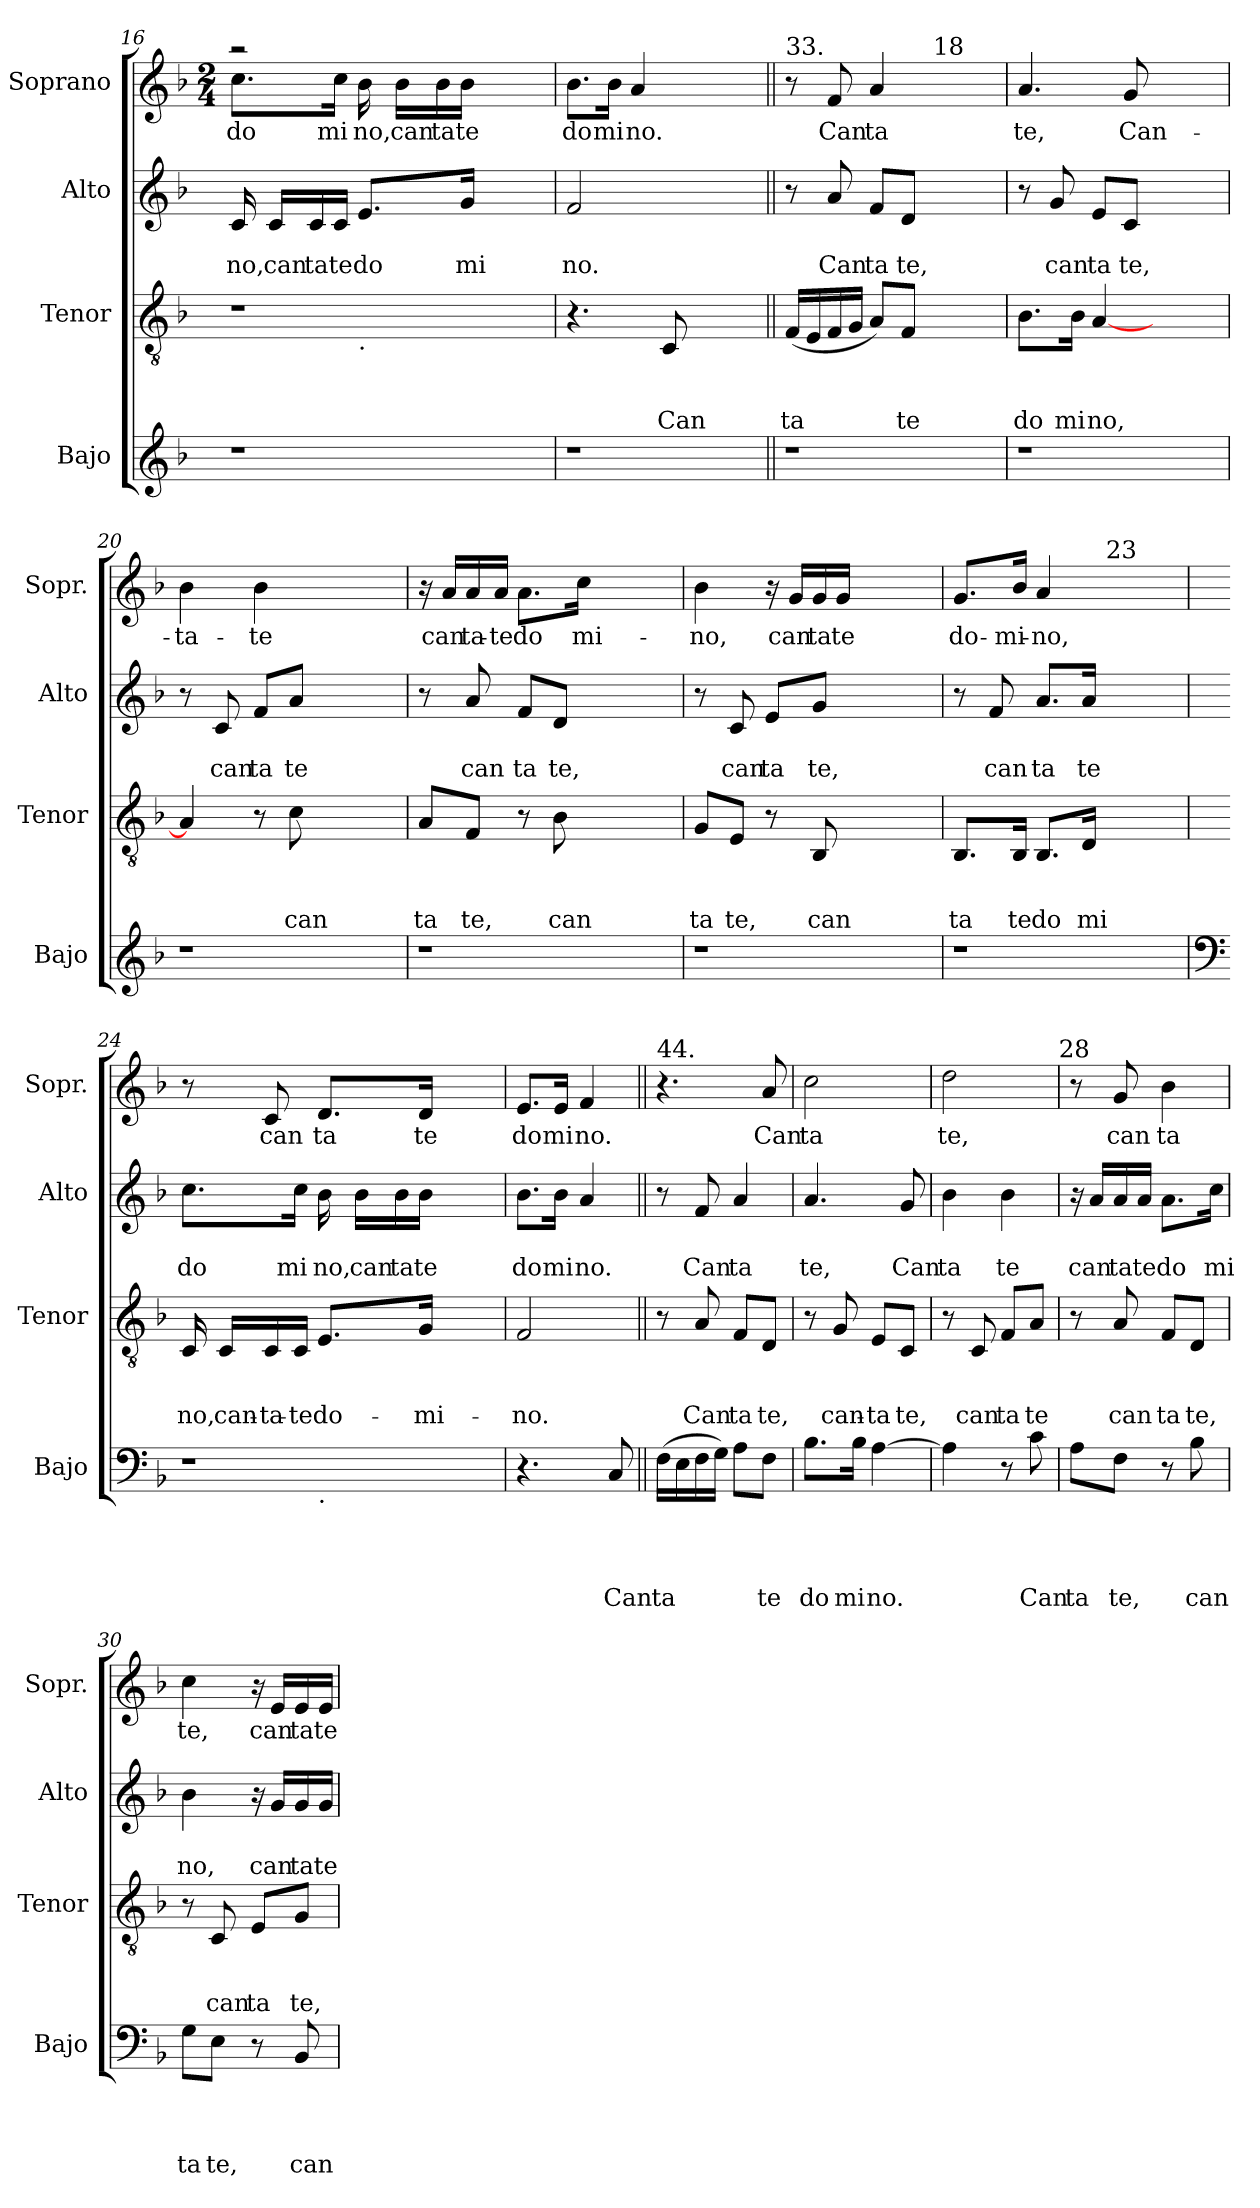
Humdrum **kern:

**kern	**text	**text	**text	**text	**kern	**text	**text	**text	**kern	**text	**text	**kern	**text
*part4	*part4	*part4	*part4	*part4	*part3	*part3	*part3	*part3	*part2	*part2	*part2	*part1	*part1
*staff4	*staff4	*staff4	*staff4	*staff4	*staff3	*staff3	*staff3	*staff3	*staff2	*staff2	*staff2	*staff1	*staff1
*I"Bajo	*	*	*	*	*I"Tenor	*	*	*	*I"Alto	*	*	*I"Soprano	*
*I'Bajo	*	*	*	*	*I'Tenor	*	*	*	*I'Alto	*	*	*I'Sopr.	*
*clefG2	*	*	*	*	*clefGv2	*	*	*	*clefG2	*	*	*clefG2	*
*k[b-]	*	*	*	*	*k[b-]	*	*	*	*k[b-]	*	*	*k[b-]	*
*F:	*	*	*	*	*F:	*	*	*	*F:	*	*	*F:	*
*	*	*	*	*	*	*	*	*	*	*	*	*M2/4	*
=16	=16	=16	=16	=16	=16	=16	=16	=16	=16	=16	=16	=16	=16
!	!	!	!	!	!	!	!	!	!	!	!LO:LY:b	!	!LO:LY:b
*	*	*	*	*	*^	*	*	*	*	*	*	*^	*
1r	.	.	.	.	1r	4ryy	.	.	.	16c/	.	no,	2raa	8.cc\L	do
!	!	!	!	!	!	!	!	!	!	!	!	!LO:LY:b	!	!	!
.	.	.	.	.	.	.	.	.	.	16c/LL	.	can	.	.	.
!	!	!	!	!	!	!	!	!	!	!	!	!LO:LY:b	!	!	!
.	.	.	.	.	.	.	.	.	.	16c/	.	ta	.	.	.
!	!	!	!	!	!	!	!	!	!	!	!	!LO:LY:b	!	!	!LO:LY:b
.	.	.	.	.	.	.	.	.	.	16c/JJ	.	te	.	16cc\Jk	mi
!	!	!	!	!	!	!LO:TX:b:t=·	!	!	!	!	!	!	!	!	!
!	!	!	!	!	!	!	!	!	!	!	!	!LO:LY:b	!	!	!LO:LY:b
.	.	.	.	.	.	2.ryy	.	.	.	8.e/L	.	do	.	16b-\	no,
!	!	!	!	!	!	!	!	!	!	!	!	!	!	!	!LO:LY:b
.	.	.	.	.	.	.	.	.	.	.	.	.	.	16b-\LL	can
!	!	!	!	!	!	!	!	!	!	!	!	!	!	!	!LO:LY:b
.	.	.	.	.	.	.	.	.	.	.	.	.	.	16b-\	ta
!	!	!	!	!	!	!	!	!	!	!	!	!LO:LY:b	!	!	!LO:LY:b
.	.	.	.	.	.	.	.	.	.	16g/Jk	.	mi	.	16b-\JJ	te
.	.	.	.	.	.	.	.	.	.	2ryy	.	.	2ryy	2ryy	.
=17	=17	=17	=17	=17	=17	=17	=17	=17	=17	=17	=17	=17	=17	=17	=17
!	!	!	!	!	!	!	!	!	!	!	!	!LO:LY:b	!	!	!LO:LY:b
*	*	*	*	*	*v	*v	*	*	*	*	*	*	*v	*v	*
1r	.	.	.	.	4.r	.	.	.	2f/	.	no.	8.b-\L	do
!	!	!	!	!	!	!	!	!	!	!	!	!	!LO:LY:b
.	.	.	.	.	.	.	.	.	.	.	.	16b-\Jk	mi
!	!	!	!	!	!	!	!	!	!	!	!	!	!LO:LY:b
.	.	.	.	.	.	.	.	.	.	.	.	4a/	no.
!	!	!	!	!	!	!	!	!LO:LY:b	!	!	!	!	!
.	.	.	.	.	8C/	.	.	Can	.	.	.	.	.
.	.	.	.	.	2ryy	.	.	.	2ryy	.	.	2ryy	.
=18||	=18||	=18||	=18||	=18||	=18||	=18||	=18||	=18||	=18||	=18||	=18||	=18||	=18||
!	!	!	!	!	!	!	!	!	!	!	!	!LO:TX:a:t=33.	!
!	!	!	!	!	!	!	!	!LO:LY:b	!	!	!	!	!
1r	.	.	.	.	(<16F/LL	.	.	ta	8r	.	.	8r	.
.	.	.	.	.	16E/	.	.	.	.	.	.	.	.
!	!	!	!	!	!	!	!	!	!	!	!LO:LY:b	!	!LO:LY:b
.	.	.	.	.	16F/	.	.	.	8a/	.	Can	8f/	Can
.	.	.	.	.	16G/JJ	.	.	.	.	.	.	.	.
!	!	!	!	!	!	!	!	!	!	!	!LO:LY:b	!	!LO:LY:b
.	.	.	.	.	8A/L)	.	.	.	8f/L	.	ta	4a/	ta
!	!	!	!	!	!	!	!	!LO:LY:b	!	!	!LO:LY:b	!	!
.	.	.	.	.	8F/J	.	.	te	8d/J	.	te,	.	.
!	!	!	!	!	!	!	!	!	!	!	!	!LO:TX:a:t=18	!
.	.	.	.	.	2ryy	.	.	.	2ryy	.	.	2ryy	.
!!LO:LB:g=z
=19	=19	=19	=19	=19	=19	=19	=19	=19	=19	=19	=19	=19	=19
!	!	!	!	!	!	!	!	!LO:LY:b	!	!	!	!	!LO:LY:b
1r	.	.	.	.	8.B-\L	.	.	do	8r	.	.	4.a/	te,
!	!	!	!	!	!	!	!	!	!	!	!LO:LY:b	!	!
.	.	.	.	.	.	.	.	.	8g/	.	can	.	.
!	!	!	!	!	!	!	!	!LO:LY:b	!	!	!	!	!
.	.	.	.	.	16B-\Jk	.	.	mi	.	.	.	.	.
!	!	!	!	!	!	!	!	!LO:LY:b	!	!	!LO:LY:b	!	!
.	.	.	.	.	[<4A/	.	.	no,	8e/L	.	ta	.	.
!	!	!	!	!	!	!	!	!	!	!	!LO:LY:b	!	!LO:LY:b
.	.	.	.	.	.	.	.	.	8c/J	.	te,	8g/	Can-
.	.	.	.	.	2ryy	.	.	.	2ryy	.	.	2ryy	.
=20	=20	=20	=20	=20	=20	=20	=20	=20	=20	=20	=20	=20	=20
!	!	!	!	!	!	!	!	!	!	!	!	!	!LO:LY:b
1r	.	.	.	.	4A/]	.	.	.	8r	.	.	4b-\	-ta-
!	!	!	!	!	!	!	!	!	!	!	!LO:LY:b	!	!
.	.	.	.	.	.	.	.	.	8c/	.	can	.	.
!	!	!	!	!	!	!	!	!	!	!	!LO:LY:b	!	!LO:LY:b
.	.	.	.	.	8r	.	.	.	8f/L	.	ta	4b-\	-te
!	!	!	!	!	!	!	!	!LO:LY:b	!	!	!LO:LY:b	!	!
.	.	.	.	.	8c\	.	.	can	8a/J	.	te	.	.
.	.	.	.	.	2ryy	.	.	.	2ryy	.	.	2ryy	.
=21	=21	=21	=21	=21	=21	=21	=21	=21	=21	=21	=21	=21	=21
!	!	!	!	!	!	!	!	!LO:LY:b	!	!	!	!	!
1r	.	.	.	.	8A/L	.	.	ta	8r	.	.	16r	.
!	!	!	!	!	!	!	!	!	!	!	!	!	!LO:LY:b
.	.	.	.	.	.	.	.	.	.	.	.	16a/LL	can
!	!	!	!	!	!	!	!	!LO:LY:b	!	!	!LO:LY:b	!	!LO:LY:b
.	.	.	.	.	8F/J	.	.	te,	8a/	.	can	16a/	ta-
!	!	!	!	!	!	!	!	!	!	!	!	!	!LO:LY:b
.	.	.	.	.	.	.	.	.	.	.	.	16a/JJ	-te
!	!	!	!	!	!	!	!	!	!	!	!LO:LY:b	!	!LO:LY:b
.	.	.	.	.	8r	.	.	.	8f/L	.	ta	8.a\L	do
!	!	!	!	!	!	!	!	!LO:LY:b	!	!	!LO:LY:b	!	!
.	.	.	.	.	8B-\	.	.	can	8d/J	.	te,	.	.
!	!	!	!	!	!	!	!	!	!	!	!	!	!LO:LY:b
.	.	.	.	.	.	.	.	.	.	.	.	16cc\Jk	mi-
.	.	.	.	.	2ryy	.	.	.	2ryy	.	.	2ryy	.
=22	=22	=22	=22	=22	=22	=22	=22	=22	=22	=22	=22	=22	=22
!	!	!	!	!	!	!	!	!LO:LY:b	!	!	!	!	!LO:LY:b
1r	.	.	.	.	8G/L	.	.	ta	8r	.	.	4b-\	-no,
!	!	!	!	!	!	!	!	!LO:LY:b	!	!	!LO:LY:b	!	!
.	.	.	.	.	8E/J	.	.	te,	8c/	.	can	.	.
!	!	!	!	!	!	!	!	!	!	!	!LO:LY:b	!	!
.	.	.	.	.	8r	.	.	.	8e/L	.	ta	16r	.
!	!	!	!	!	!	!	!	!	!	!	!	!	!LO:LY:b
.	.	.	.	.	.	.	.	.	.	.	.	16g/LL	can
!	!	!	!	!	!	!	!	!LO:LY:b	!	!	!LO:LY:b	!	!LO:LY:b
.	.	.	.	.	8BB-/	.	.	can	8g/J	.	te,	16g/	ta
!	!	!	!	!	!	!	!	!	!	!	!	!	!LO:LY:b
.	.	.	.	.	.	.	.	.	.	.	.	16g/JJ	te
.	.	.	.	.	2ryy	.	.	.	2ryy	.	.	2ryy	.
=23	=23	=23	=23	=23	=23	=23	=23	=23	=23	=23	=23	=23	=23
!	!	!	!	!	!	!	!	!LO:LY:b	!	!	!	!	!LO:LY:b
1r	.	.	.	.	8.BB-/L	.	.	ta	8r	.	.	8.g/L	do-
!	!	!	!	!	!	!	!	!	!	!	!LO:LY:b	!	!
.	.	.	.	.	.	.	.	.	8f/	.	can	.	.
!	!	!	!	!	!	!	!	!LO:LY:b	!	!	!	!	!LO:LY:b
.	.	.	.	.	16BB-/Jk	.	.	te	.	.	.	16b-/Jk	-mi-
!	!	!	!	!	!	!	!	!LO:LY:b	!	!	!LO:LY:b	!	!LO:LY:b
.	.	.	.	.	8.BB-/L	.	.	do	8.a/L	.	ta	4a/	-no,
!	!	!	!	!	!	!	!	!LO:LY:b	!	!	!LO:LY:b	!	!
.	.	.	.	.	16D/Jk	.	.	mi	16a/Jk	.	te	.	.
!	!	!	!	!	!	!	!	!	!	!	!	!LO:TX:a:t=23	!
.	.	.	.	.	2ryy	.	.	.	2ryy	.	.	2ryy	.
!!LO:LB:g=z
=24	=24	=24	=24	=24	=24	=24	=24	=24	=24	=24	=24	=24	=24
*clefF4	*	*	*	*	*	*	*	*	*	*	*	*	*
!	!	!	!	!	!	!	!	!LO:LY:b	!	!	!LO:LY:b	!	!
*^	*	*	*	*	*	*	*	*	*	*	*	*	*
1r	4ryy	.	.	.	.	16C/	.	.	no,	8.cc\L	.	do	8r	.
!	!	!	!	!	!	!	!	!	!LO:LY:b	!	!	!	!	!
.	.	.	.	.	.	16C/LL	.	.	can-	.	.	.	.	.
!	!	!	!	!	!	!	!	!	!LO:LY:b	!	!	!	!	!LO:LY:b
.	.	.	.	.	.	16C/	.	.	-ta-	.	.	.	8c/	can
!	!	!	!	!	!	!	!	!	!LO:LY:b	!	!	!LO:LY:b	!	!
.	.	.	.	.	.	16C/JJ	.	.	-te	16cc\Jk	.	mi	.	.
!	!LO:TX:b:t=·	!	!	!	!	!	!	!	!	!	!	!	!	!
!	!	!	!	!	!	!	!	!	!LO:LY:b	!	!	!LO:LY:b	!	!LO:LY:b
.	2.ryy	.	.	.	.	8.E/L	.	.	do-	16b-\	.	no,	8.d/L	ta
!	!	!	!	!	!	!	!	!	!	!	!	!LO:LY:b	!	!
.	.	.	.	.	.	.	.	.	.	16b-\LL	.	can	.	.
!	!	!	!	!	!	!	!	!	!	!	!	!LO:LY:b	!	!
.	.	.	.	.	.	.	.	.	.	16b-\	.	ta	.	.
!	!	!	!	!	!	!	!	!	!LO:LY:b	!	!	!LO:LY:b	!	!LO:LY:b
.	.	.	.	.	.	16G/Jk	.	.	-mi-	16b-\JJ	.	te	16d/Jk	te
.	.	.	.	.	.	2ryy	.	.	.	2ryy	.	.	2ryy	.
=25	=25	=25	=25	=25	=25	=25	=25	=25	=25	=25	=25	=25	=25	=25
!	!	!	!	!	!	!	!	!	!LO:LY:b	!	!	!LO:LY:b	!	!LO:LY:b
*v	*v	*	*	*	*	*	*	*	*	*	*	*	*	*
4.r	.	.	.	.	2F/	.	.	-no.	8.b-\L	.	do	8.e/L	do
!	!	!	!	!	!	!	!	!	!	!	!LO:LY:b	!	!LO:LY:b
.	.	.	.	.	.	.	.	.	16b-\Jk	.	mi	16e/Jk	mi
!	!	!	!	!	!	!	!	!	!	!	!LO:LY:b	!	!LO:LY:b
.	.	.	.	.	.	.	.	.	4a/	.	no.	4f/	no.
!	!	!	!	!LO:LY:b	!	!	!	!	!	!	!	!	!
8C/	.	.	.	Can	.	.	.	.	.	.	.	.	.
=26||	=26||	=26||	=26||	=26||	=26||	=26||	=26||	=26||	=26||	=26||	=26||	=26||	=26||
!	!	!	!	!	!	!	!	!	!	!	!	!LO:TX:a:t=44.	!
!	!	!	!	!LO:LY:b	!	!	!	!	!	!	!	!	!
(>16F\LL	.	.	.	ta	8r	.	.	.	8r	.	.	4.r	.
16E\	.	.	.	.	.	.	.	.	.	.	.	.	.
!	!	!	!	!	!	!	!	!LO:LY:b	!	!	!LO:LY:b	!	!
16F\	.	.	.	.	8A/	.	.	Can	8f/	.	Can	.	.
16G\JJ)	.	.	.	.	.	.	.	.	.	.	.	.	.
!	!	!	!	!	!	!	!	!LO:LY:b	!	!	!LO:LY:b	!	!
8A\L	.	.	.	.	8F/L	.	.	ta	4a/	.	ta	.	.
!	!	!	!	!LO:LY:b	!	!	!	!LO:LY:b	!	!	!	!	!LO:LY:b
8F\J	.	.	.	te	8D/J	.	.	te,	.	.	.	8a/	Can
=27	=27	=27	=27	=27	=27	=27	=27	=27	=27	=27	=27	=27	=27
!	!	!	!	!LO:LY:b	!	!	!	!	!	!	!LO:LY:b	!	!LO:LY:b
8.B-\L	.	.	.	do	8r	.	.	.	4.a/	.	te,	2cc\	ta
!	!	!	!	!	!	!	!	!LO:LY:b	!	!	!	!	!
.	.	.	.	.	8G/	.	.	can-	.	.	.	.	.
!	!	!	!	!LO:LY:b	!	!	!	!	!	!	!	!	!
16B-\Jk	.	.	.	mi	.	.	.	.	.	.	.	.	.
!	!	!	!	!LO:LY:b	!	!	!	!LO:LY:b	!	!	!	!	!
[>4A\	.	.	.	no.	8E/L	.	.	-ta	.	.	.	.	.
!	!	!	!	!	!	!	!	!LO:LY:b	!	!	!LO:LY:b	!	!
.	.	.	.	.	8C/J	.	.	te,	8g/	.	Can	.	.
=28	=28	=28	=28	=28	=28	=28	=28	=28	=28	=28	=28	=28	=28
!	!	!	!	!	!	!	!	!	!	!	!LO:LY:b	!	!LO:LY:b
4A\]	.	.	.	.	8r	.	.	.	4b-\	.	ta	2dd\	te,
!	!	!	!	!	!	!	!	!LO:LY:b	!	!	!	!	!
.	.	.	.	.	8C/	.	.	can	.	.	.	.	.
!	!	!	!	!	!	!	!	!LO:LY:b	!	!	!LO:LY:b	!	!
8r	.	.	.	.	8F/L	.	.	ta	4b-\	.	te	.	.
!	!	!	!	!LO:LY:b	!	!	!	!LO:LY:b	!	!	!	!	!
8c\	.	.	.	Can	8A/J	.	.	te	.	.	.	.	.
!	!	!	!	!	!	!	!	!	!	!	!	!LO:TX:a:t=28	!
!!LO:PB:g=z
=29	=29	=29	=29	=29	=29	=29	=29	=29	=29	=29	=29	=29	=29
!	!	!	!	!LO:LY:b	!	!	!	!	!	!	!	!	!
8A\L	.	.	.	ta	8r	.	.	.	16r	.	.	8r	.
!	!	!	!	!	!	!	!	!	!	!	!LO:LY:b	!	!
.	.	.	.	.	.	.	.	.	16a/LL	.	can	.	.
!	!	!	!	!LO:LY:b	!	!	!	!LO:LY:b	!	!	!LO:LY:b	!	!LO:LY:b
8F\J	.	.	.	te,	8A/	.	.	can	16a/	.	ta	8g/	can
!	!	!	!	!	!	!	!	!	!	!	!LO:LY:b	!	!
.	.	.	.	.	.	.	.	.	16a/JJ	.	te	.	.
!	!	!	!	!	!	!	!	!LO:LY:b	!	!	!LO:LY:b	!	!LO:LY:b
8r	.	.	.	.	8F/L	.	.	ta	8.a\L	.	do	4b-\	ta
!	!	!	!	!LO:LY:b	!	!	!	!LO:LY:b	!	!	!	!	!
8B-\	.	.	.	can	8D/J	.	.	te,	.	.	.	.	.
!	!	!	!	!	!	!	!	!	!	!	!LO:LY:b	!	!
.	.	.	.	.	.	.	.	.	16cc\Jk	.	mi	.	.
=30	=30	=30	=30	=30	=30	=30	=30	=30	=30	=30	=30	=30	=30
!	!	!	!	!LO:LY:b	!	!	!	!	!	!	!LO:LY:b	!	!LO:LY:b
8G\L	.	.	.	ta	8r	.	.	.	4b-\	.	no,	4cc\	te,
!	!	!	!	!LO:LY:b	!	!	!	!LO:LY:b	!	!	!	!	!
8E\J	.	.	.	te,	8C/	.	.	can	.	.	.	.	.
!	!	!	!	!	!	!	!	!LO:LY:b	!	!	!	!	!
8r	.	.	.	.	8E/L	.	.	ta	16r	.	.	16r	.
!	!	!	!	!	!	!	!	!	!	!	!LO:LY:b	!	!LO:LY:b
.	.	.	.	.	.	.	.	.	16g/LL	.	can	16e/LL	can
!	!	!	!	!LO:LY:b	!	!	!	!LO:LY:b	!	!	!LO:LY:b	!	!LO:LY:b
8BB-/	.	.	.	can	8G/J	.	.	te,	16g/	.	ta	16e/	ta
!	!	!	!	!	!	!	!	!	!	!	!LO:LY:b	!	!LO:LY:b
.	.	.	.	.	.	.	.	.	16g/JJ	.	te	16e/JJ	te
=	=	=	=	=	=	=	=	=	=	=	=	=	=
*-	*-	*-	*-	*-	*-	*-	*-	*-	*-	*-	*-	*-	*-
